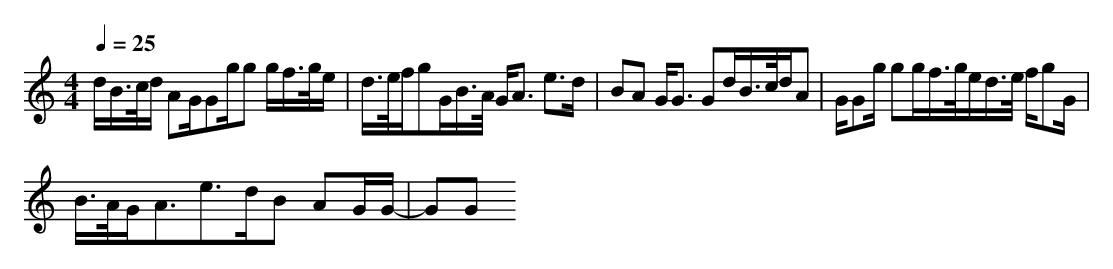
X:1
T:
M: 4/4
L: 1/8
Q:1/4=25
K:C % 0 sharps
d/2B/2>c/2d/2 AG/2Gg/2g g/2f/2>g/2e/2|d/2>e/2f/2gG/2B/2>A/2 G<A e3/2d/2|BA G<G Gd/2B/2>c/2d/2A|G/2Gg/2 gg/2f/2>g/2e/2d/2>e/2 f/2gG/2|
B/2>A/2G<Ae3/2d/2B AG/2G/2-|GG
